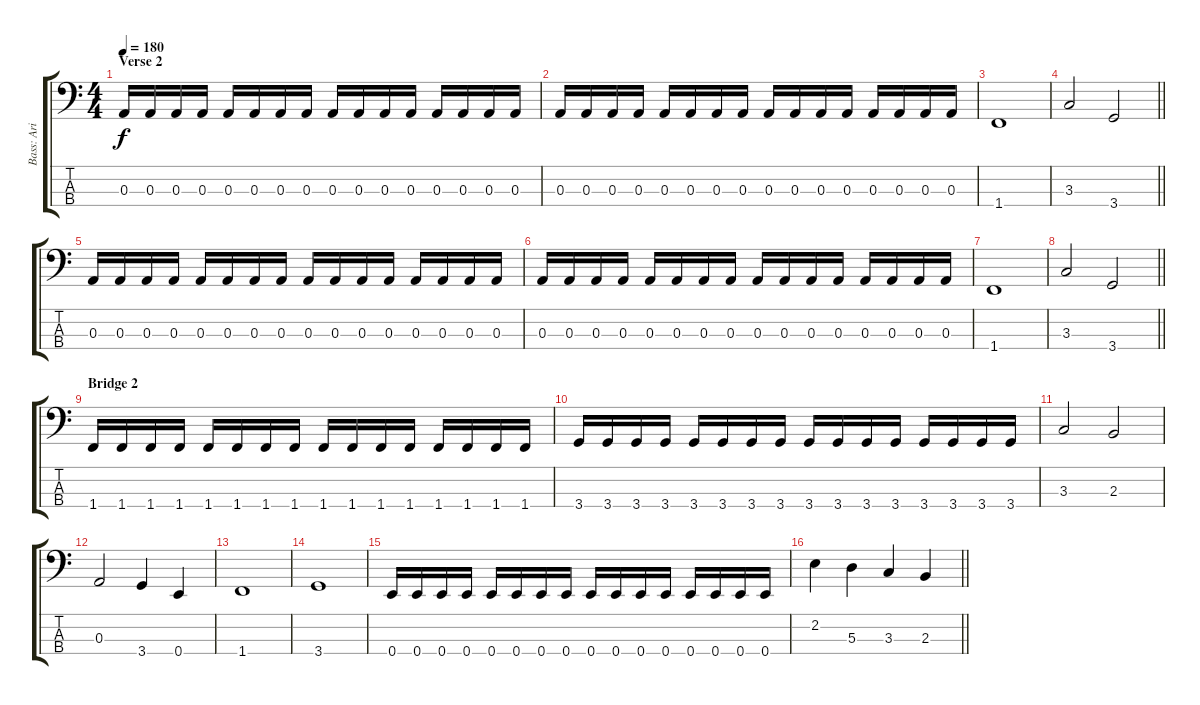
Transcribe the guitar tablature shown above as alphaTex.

\track ("Bass: Ari Katajamäki" "Bass: Ari ") {instrument electricbassfinger}
\staff {score tabs}
\tuning (G2 D2 A1 E1) {hide}
\ts (4 4)
\section ("" "Verse 2")
\tempo 180
\clef f4
\ks aminor
0.3.16{dy f} 0.3.16 0.3.16 0.3.16 0.3.16 0.3.16 0.3.16 0.3.16 0.3.16 0.3.16 0.3.16 0.3.16 0.3.16 0.3.16 0.3.16 0.3.16 |
0.3.16 0.3.16 0.3.16 0.3.16 0.3.16 0.3.16 0.3.16 0.3.16 0.3.16 0.3.16 0.3.16 0.3.16 0.3.16 0.3.16 0.3.16 0.3.16 |
1.4.1 |
\barLineRight lightlight
3.3.2 3.4.2 |
0.3.16 0.3.16 0.3.16 0.3.16 0.3.16 0.3.16 0.3.16 0.3.16 0.3.16 0.3.16 0.3.16 0.3.16 0.3.16 0.3.16 0.3.16 0.3.16 |
0.3.16 0.3.16 0.3.16 0.3.16 0.3.16 0.3.16 0.3.16 0.3.16 0.3.16 0.3.16 0.3.16 0.3.16 0.3.16 0.3.16 0.3.16 0.3.16 |
1.4.1 |
\barLineRight lightlight
3.3.2 3.4.2 |
\section ("" "Bridge 2")
1.4.16 1.4.16 1.4.16 1.4.16 1.4.16 1.4.16 1.4.16 1.4.16 1.4.16 1.4.16 1.4.16 1.4.16 1.4.16 1.4.16 1.4.16 1.4.16 |
3.4.16 3.4.16 3.4.16 3.4.16 3.4.16 3.4.16 3.4.16 3.4.16 3.4.16 3.4.16 3.4.16 3.4.16 3.4.16 3.4.16 3.4.16 3.4.16 |
3.3.2 2.3.2 |
0.3.2 3.4.4 0.4.4 |
1.4.1 |
3.4.1 |
0.4.16 0.4.16 0.4.16 0.4.16 0.4.16 0.4.16 0.4.16 0.4.16 0.4.16 0.4.16 0.4.16 0.4.16 0.4.16 0.4.16 0.4.16 0.4.16 |
\barLineRight lightlight
2.2.4 5.3.4 3.3.4 2.3.4
